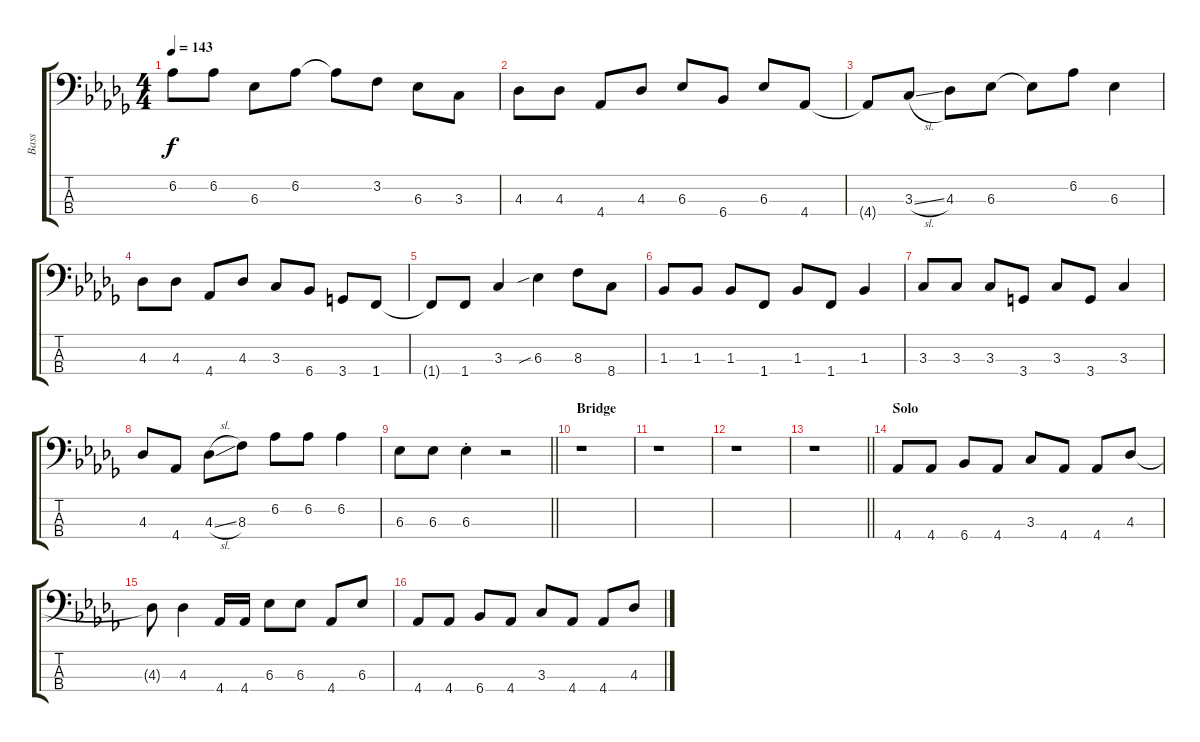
\track ("Bass" "Bass") {instrument electricbassfinger}
\staff {score tabs}
\tuning (G2 D2 A1 E1) {hide}
\ts (4 4)
\tempo 143
\clef f4
\ks db
6.2.8{dy f} 6.2.8 6.3.8 6.2.8 6.2{t}.8 3.2.8 6.3.8 3.3.8 |
4.3.8 4.3.8 4.4.8 4.3.8 6.3.8 6.4.8 6.3.8 4.4.8 |
4.4{t}.8 3.3{sl}.8 4.3.8 6.3.8 6.3{t}.8 6.2.8 6.3.4 |
4.3.8 4.3.8 4.4.8 4.3.8 3.3.8 6.4.8 3.4.8 1.4.8 |
1.4{t}.8 1.4.8 3.3.4 6.3{sib}.4 8.3.8 8.4.8 |
1.3.8 1.3.8 1.3.8 1.4.8 1.3.8 1.4.8 1.3.4 |
3.3.8 3.3.8 3.3.8 3.4.8 3.3.8 3.4.8 3.3.4 |
4.3.8 4.4.8 4.3{sl}.8 8.3.8 6.2.8 6.2.8 6.2.4 |
\barLineRight lightlight
6.3.8 6.3.8 6.3{st}.4 r.2 |
\section ("" "Bridge")
r.1 |
r.1 |
r.1 |
\barLineRight lightlight
r.1 |
\section ("" "Solo")
4.4.8 4.4.8 6.4.8 4.4.8 3.3.8 4.4.8 4.4.8 4.3.8 |
4.3{t}.8 4.3.4 4.4.16 4.4.16 6.3.8 6.3.8 4.4.8 6.3.8 |
4.4.8 4.4.8 6.4.8 4.4.8 3.3.8 4.4.8 4.4.8 4.3.8
